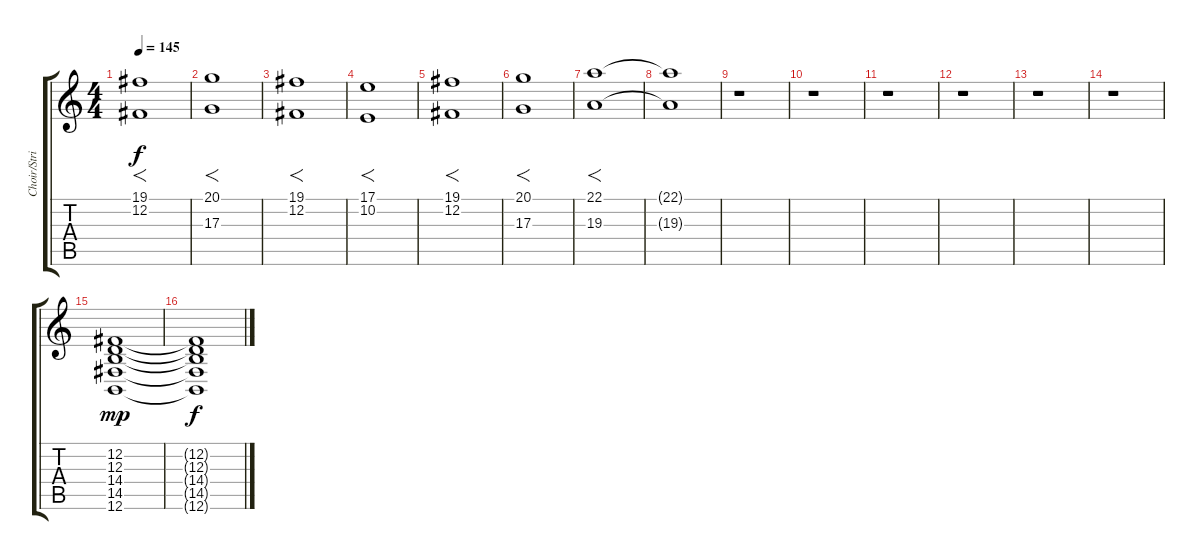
\track ("Choir/Strings" "Choir/Stri") {instrument choiraahs}
\staff {score tabs}
\tuning (B3 Gb3 D3 A2 E2 B1) {hide}
\ts (4 4)
\tempo 145
\clef g2
\ks c
(19.1 12.2).1{f dy f} |
(20.1 17.3).1{f} |
(19.1 12.2).1{f} |
(17.1 10.2).1{f} |
(19.1 12.2).1{f} |
(20.1 17.3).1{f} |
(22.1 19.3).1{f} |
(22.1{t} 19.3{t}).1 |
r.1 |
r.1 |
r.1 |
r.1 |
r.1 |
r.1 |
(12.2 12.3 14.4 14.5 12.6).1{dy mp} |
(12.2{t} 12.3{t} 14.4{t} 14.5{t} 12.6{t}).1{dy f}
